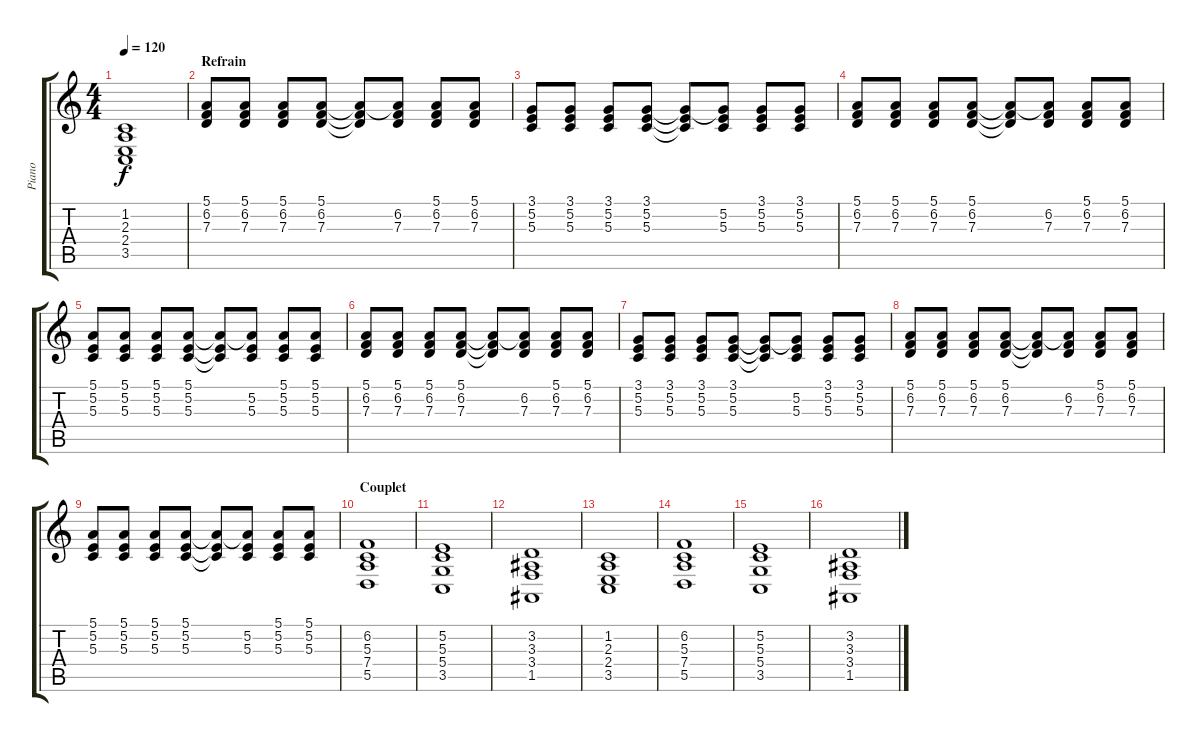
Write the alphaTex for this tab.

\track ("Piano" "Piano") {instrument brightacousticpiano}
\staff {score tabs}
\tuning (E4 B3 G3 D3 A2 E2) {hide}
\ts (4 4)
\tempo 120
\clef g2
\ks c
(1.2 2.3 2.4 3.5).1{dy f} |
\section ("" "Refrain")
(5.1 6.2 7.3).8 (5.1 6.2 7.3).8 (5.1 6.2 7.3).8 (5.1 6.2 7.3).8 (5.1{t} 6.2{t} 7.3{t}).8 (5.1{t} 6.2 7.3).8 (5.1 6.2 7.3).8 (5.1 6.2 7.3).8 |
(3.1 5.2 5.3).8 (3.1 5.2 5.3).8 (3.1 5.2 5.3).8 (3.1 5.2 5.3).8 (3.1{t} 5.2{t} 5.3{t}).8 (3.1{t} 5.2 5.3).8 (3.1 5.2 5.3).8 (3.1 5.2 5.3).8 |
(5.1 6.2 7.3).8 (5.1 6.2 7.3).8 (5.1 6.2 7.3).8 (5.1 6.2 7.3).8 (5.1{t} 6.2{t} 7.3{t}).8 (5.1{t} 6.2 7.3).8 (5.1 6.2 7.3).8 (5.1 6.2 7.3).8 |
(5.1 5.2 5.3).8 (5.1 5.2 5.3).8 (5.1 5.2 5.3).8 (5.1 5.2 5.3).8 (5.1{t} 5.2{t} 5.3{t}).8 (5.1{t} 5.2 5.3).8 (5.1 5.2 5.3).8 (5.1 5.2 5.3).8 |
(5.1 6.2 7.3).8 (5.1 6.2 7.3).8 (5.1 6.2 7.3).8 (5.1 6.2 7.3).8 (5.1{t} 6.2{t} 7.3{t}).8 (5.1{t} 6.2 7.3).8 (5.1 6.2 7.3).8 (5.1 6.2 7.3).8 |
(3.1 5.2 5.3).8 (3.1 5.2 5.3).8 (3.1 5.2 5.3).8 (3.1 5.2 5.3).8 (3.1{t} 5.2{t} 5.3{t}).8 (3.1{t} 5.2 5.3).8 (3.1 5.2 5.3).8 (3.1 5.2 5.3).8 |
(5.1 6.2 7.3).8 (5.1 6.2 7.3).8 (5.1 6.2 7.3).8 (5.1 6.2 7.3).8 (5.1{t} 6.2{t} 7.3{t}).8 (5.1{t} 6.2 7.3).8 (5.1 6.2 7.3).8 (5.1 6.2 7.3).8 |
(5.1 5.2 5.3).8 (5.1 5.2 5.3).8 (5.1 5.2 5.3).8 (5.1 5.2 5.3).8 (5.1{t} 5.2{t} 5.3{t}).8 (5.1{t} 5.2 5.3).8 (5.1 5.2 5.3).8 (5.1 5.2 5.3).8 |
\section ("" "Couplet")
(6.2 5.3 7.4 5.5).1{volume 7} |
(5.2 5.3 5.4 3.5).1 |
(3.2 3.3 3.4 1.5).1 |
(1.2 2.3 2.4 3.5).1 |
(6.2 5.3 7.4 5.5).1 |
(5.2 5.3 5.4 3.5).1 |
(3.2 3.3 3.4 1.5).1
